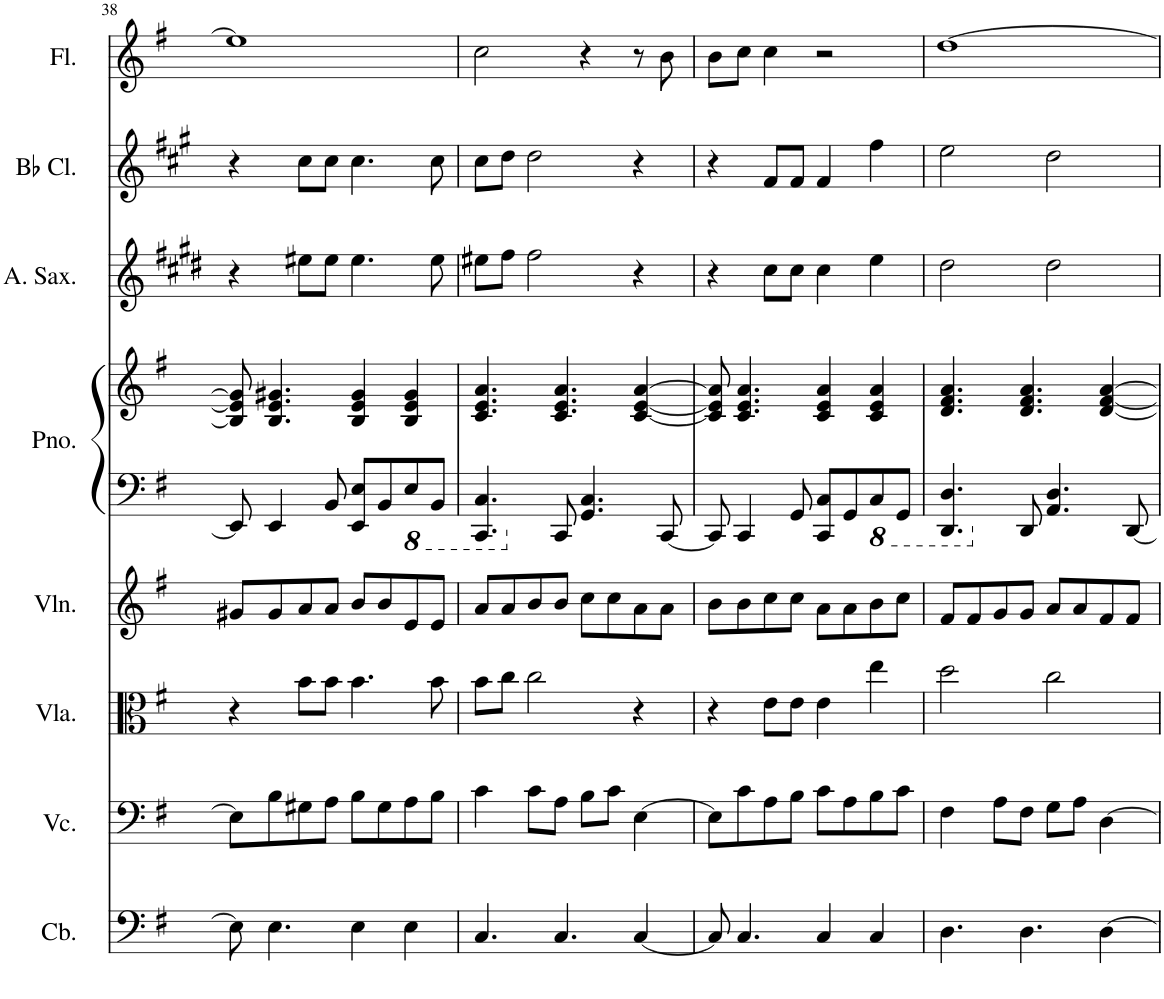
**kern	**kern	**kern	**kern	**kern	**kern	**kern	**kern	**kern
*part8	*part7	*part6	*part5	*part4	*part4	*part3	*part2	*part1
*staff9	*staff8	*staff7	*staff6	*staff5	*staff4	*staff3	*staff2	*staff1
*I"Contrabass	*I"Violoncello	*I"Viola	*I"Violin	*I"Piano	*	*I"Alto Saxophone	*I"Bb Clarinet	*I"Flute
*I'Cb.	*I'Vc.	*I'Vla.	*I'Vln.	*I'Pno.	*	*I'A. Sax.	*I'Bb Cl.	*I'Fl.
!!LO:PB:g=z
*clefF4	*clefF4	*clefC3	*clefG2	*clefF4	*clefG2	*clefG2	*clefG2	*clefG2
*Trd7c12	*	*	*	*	*	*Trd5c9	*Trd1c2	*
*k[f#]	*k[f#]	*k[f#]	*k[f#]	*k[f#]	*k[f#]	*k[f#c#g#d#]	*k[f#c#g#]	*k[f#]
*M4/4	*M4/4	*M4/4	*M4/4	*M4/4	*M4/4	*M4/4	*M4/4	*M4/4
=38	=38	=38	=38	=38	=38	=38	=38	=38
8E\]	8E\L]	4r	8g#X/L	8EE/]	8B/] 8e/] 8g#/]	4r	4r	1ee]
4.E\	8B\	.	8g#/	4EE/	4.B/ 4.e/ 4.g#X/	.	.	.
.	8G#X\	8b\L	8a/	.	.	8ee#X\L	8cc#\L	.
.	8A\J	8b\J	8a/J	8BB/	.	8ee#\J	8cc#\J	.
4E\	8B\L	4.b\	8b/L	8EE/ 8E/L	4B/ 4e/ 4g#/	4.ee#\	4.cc#\	.
.	8G#\	.	8b/	8BB/	.	.	.	.
*	*	*	*	*8ba	*	*	*	*
4E\	8A\	.	8e/	8EE/	4B/ 4e/ 4g#/	.	.	.
.	8B\J	8b\	8e/J	8BBB/J	.	8ee#\	8cc#\	.
=39	=39	=39	=39	=39	=39	=39	=39	=39
4.C/	4c\	8b\L	8a/L	4.CCC/ 4.CC/	4.c/ 4.e/ 4.a/	8ee#X\L	8cc#\L	2cc\
.	.	8cc\J	8a/	.	.	8ff#\J	8dd\J	.
.	8c\L	2cc\	8b/	.	.	2ff#\	2dd\	.
*	*	*	*	*X8ba	*	*	*	*
4.C/	8A\J	.	8b/J	8CC/	4.c/ 4.e/ 4.a/	.	.	.
.	8B\L	.	8cc\L	4.GG/ 4.C/	.	.	.	4r
.	8c\J	.	8cc\	.	.	.	.	.
[4C/	[4E\	4r	8a\	.	[4c/ [4e/ [4a/	4r	4r	8r
.	.	.	8a\J	[8CC/	.	.	.	8b\
=40	=40	=40	=40	=40	=40	=40	=40	=40
8C/]	8E\L]	4r	8b\L	8CC/]	8c/] 8e/] 8a/]	4r	4r	8b\L
4.C/	8c\	.	8b\	4CC/	4.c/ 4.e/ 4.a/	.	.	8cc\J
.	8A\	8e\L	8cc\	.	.	8cc#\L	8f#/L	4cc\
.	8B\J	8e\J	8cc\J	8GG/	.	8cc#\J	8f#/J	.
4C/	8c\L	4e\	8a\L	8CC/ 8C/L	4c/ 4e/ 4a/	4cc#\	4f#/	2r
.	8A\	.	8a\	8GG/	.	.	.	.
*	*	*	*	*8ba	*	*	*	*
4C/	8B\	4ee\	8b\	8CC/	4c/ 4e/ 4a/	4ee\	4ff#\	.
.	8c\J	.	8cc\J	8GGG/J	.	.	.	.
=41	=41	=41	=41	=41	=41	=41	=41	=41
4.D\	4F#\	2dd\	8f#/L	4.DDD/ 4.DD/	4.d/ 4.f#/ 4.a/	2dd#\	2ee\	[1dd
.	.	.	8f#/	.	.	.	.	.
.	8A\L	.	8g/	.	.	.	.	.
*	*	*	*	*X8ba	*	*	*	*
4.D\	8F#\J	.	8g/J	8DD/	4.d/ 4.f#/ 4.a/	.	.	.
.	8G\L	2cc\	8a/L	4.AA/ 4.D/	.	2dd#\	2dd\	.
.	8A\J	.	8a/	.	.	.	.	.
[4D\	[4D\	.	8f#/	.	[4d/ [4f#/ [4a/	.	.	.
.	.	.	8f#/J	[8DD/	.	.	.	.
=	=	=	=	=	=	=	=	=
*-	*-	*-	*-	*-	*-	*-	*-	*-
